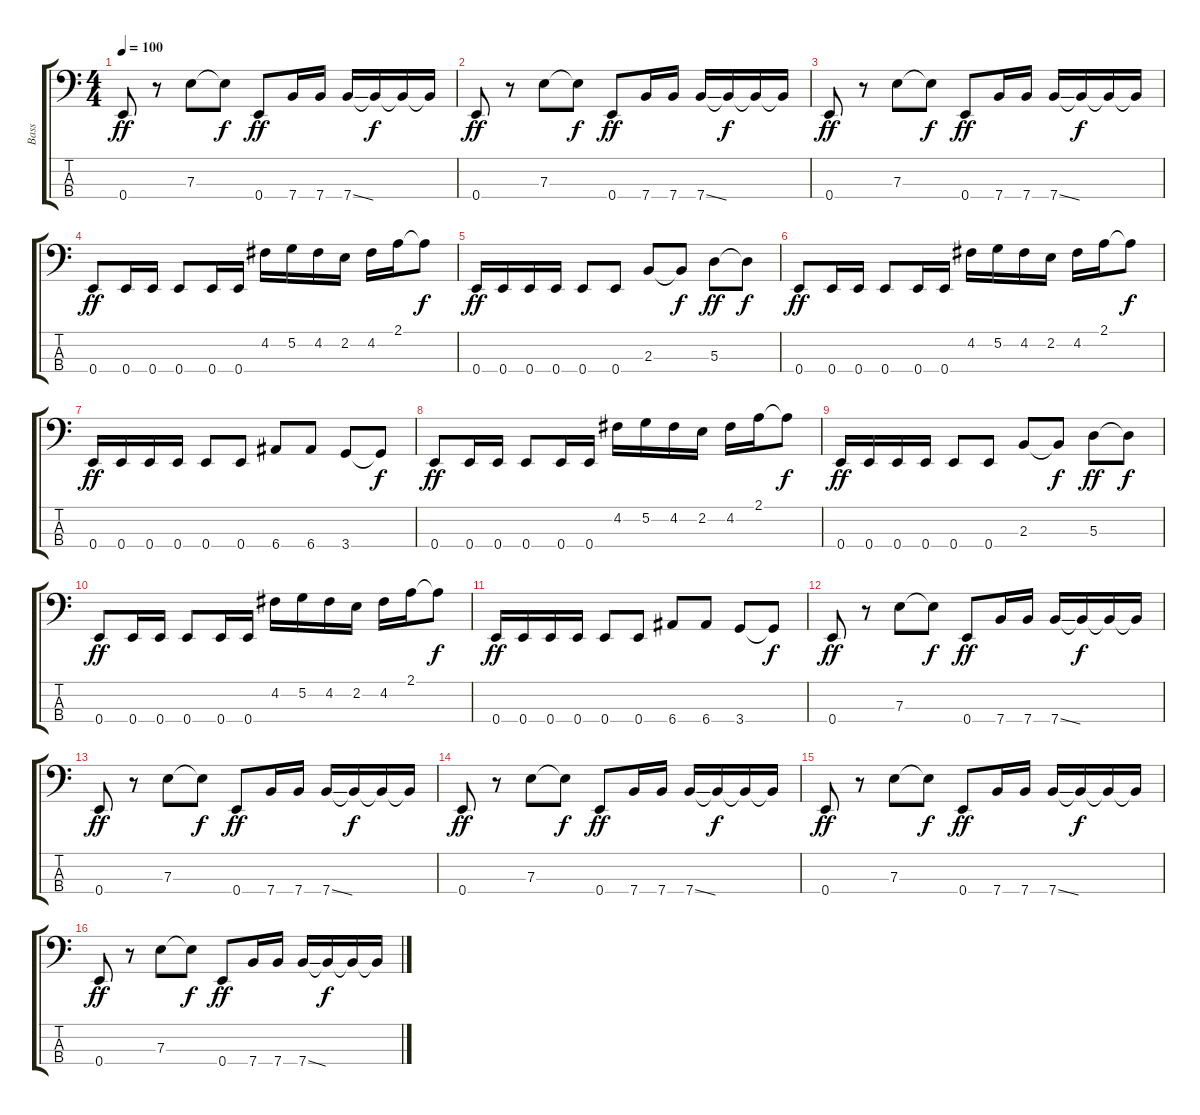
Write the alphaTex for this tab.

\track ("Bass" "Bass") {instrument electricbasspick}
\staff {score tabs}
\tuning (G2 D2 A1 E1) {hide}
\ts (4 4)
\tempo 100
\clef f4
\ks c
0.4.8{dy ff} r.8 7.3.8 7.3{t}.8{dy f} 0.4.8{dy ff} 7.4.16 7.4.16 7.4{ss}.16 7.4{t}.16{dy f} 7.4{t}.16 7.4{t}.16 |
0.4.8{dy ff} r.8 7.3.8 7.3{t}.8{dy f} 0.4.8{dy ff} 7.4.16 7.4.16 7.4{ss}.16 7.4{t}.16{dy f} 7.4{t}.16 7.4{t}.16 |
0.4.8{dy ff} r.8 7.3.8 7.3{t}.8{dy f} 0.4.8{dy ff} 7.4.16 7.4.16 7.4{ss}.16 7.4{t}.16{dy f} 7.4{t}.16 7.4{t}.16 |
0.4.8{dy ff} 0.4.16 0.4.16 0.4.8 0.4.16 0.4.16 4.2.16 5.2.16 4.2.16 2.2.16 4.2.16 2.1.16 2.1{t}.8{dy f} |
0.4.16{dy ff} 0.4.16 0.4.16 0.4.16 0.4.8 0.4.8 2.3.8 2.3{t}.8{dy f} 5.3.8{dy ff} 5.3{t}.8{dy f} |
0.4.8{dy ff} 0.4.16 0.4.16 0.4.8 0.4.16 0.4.16 4.2.16 5.2.16 4.2.16 2.2.16 4.2.16 2.1.16 2.1{t}.8{dy f} |
0.4.16{dy ff} 0.4.16 0.4.16 0.4.16 0.4.8 0.4.8 6.4.8 6.4.8 3.4.8 3.4{t}.8{dy f} |
0.4.8{dy ff} 0.4.16 0.4.16 0.4.8 0.4.16 0.4.16 4.2.16 5.2.16 4.2.16 2.2.16 4.2.16 2.1.16 2.1{t}.8{dy f} |
0.4.16{dy ff} 0.4.16 0.4.16 0.4.16 0.4.8 0.4.8 2.3.8 2.3{t}.8{dy f} 5.3.8{dy ff} 5.3{t}.8{dy f} |
0.4.8{dy ff} 0.4.16 0.4.16 0.4.8 0.4.16 0.4.16 4.2.16 5.2.16 4.2.16 2.2.16 4.2.16 2.1.16 2.1{t}.8{dy f} |
0.4.16{dy ff} 0.4.16 0.4.16 0.4.16 0.4.8 0.4.8 6.4.8 6.4.8 3.4.8 3.4{t}.8{dy f} |
0.4.8{dy ff} r.8 7.3.8 7.3{t}.8{dy f} 0.4.8{dy ff} 7.4.16 7.4.16 7.4{ss}.16 7.4{t}.16{dy f} 7.4{t}.16 7.4{t}.16 |
0.4.8{dy ff} r.8 7.3.8 7.3{t}.8{dy f} 0.4.8{dy ff} 7.4.16 7.4.16 7.4{ss}.16 7.4{t}.16{dy f} 7.4{t}.16 7.4{t}.16 |
0.4.8{dy ff} r.8 7.3.8 7.3{t}.8{dy f} 0.4.8{dy ff} 7.4.16 7.4.16 7.4{ss}.16 7.4{t}.16{dy f} 7.4{t}.16 7.4{t}.16 |
0.4.8{dy ff} r.8 7.3.8 7.3{t}.8{dy f} 0.4.8{dy ff} 7.4.16 7.4.16 7.4{ss}.16 7.4{t}.16{dy f} 7.4{t}.16 7.4{t}.16 |
0.4.8{dy ff} r.8 7.3.8 7.3{t}.8{dy f} 0.4.8{dy ff} 7.4.16 7.4.16 7.4{ss}.16 7.4{t}.16{dy f} 7.4{t}.16 7.4{t}.16
